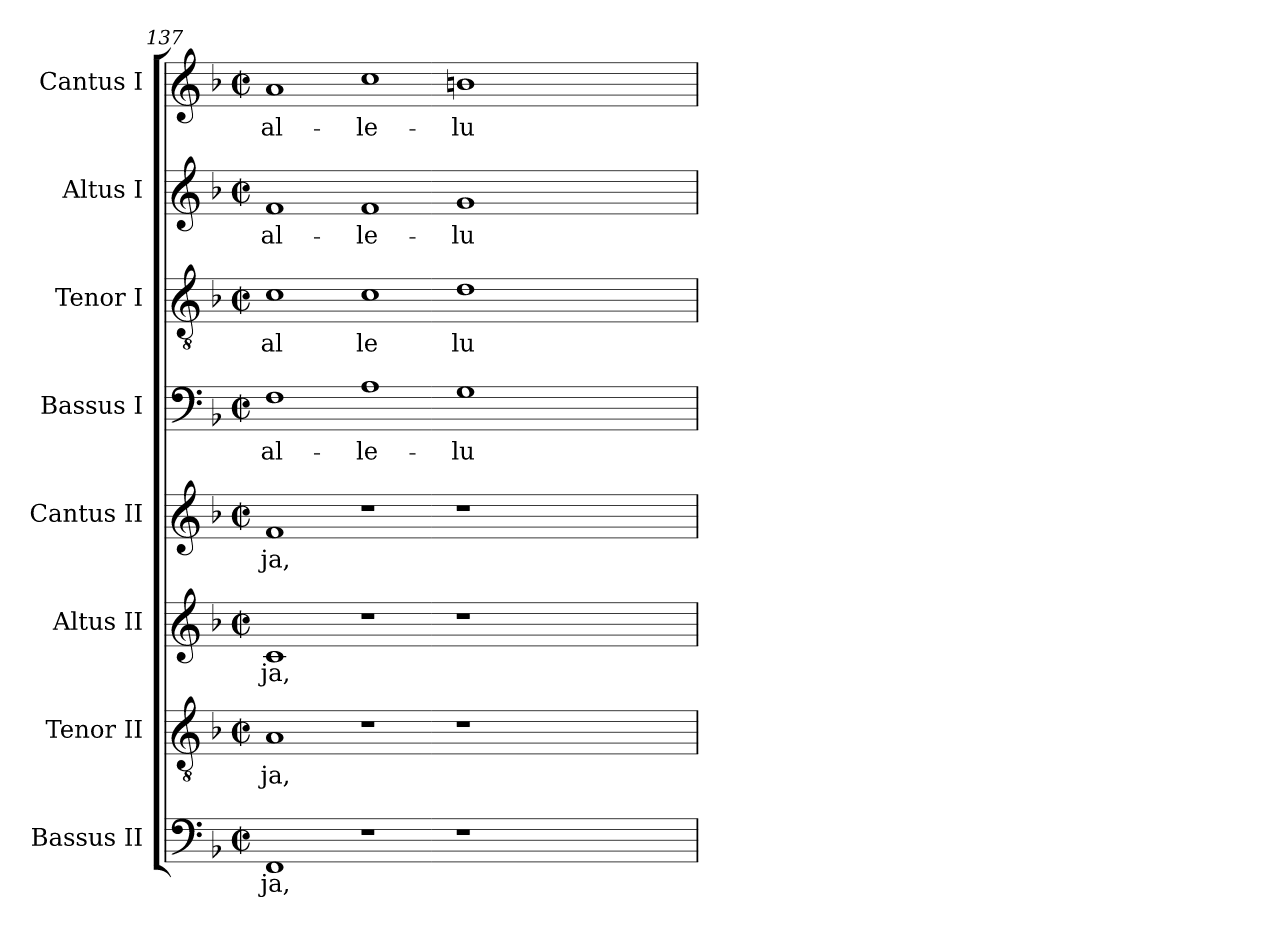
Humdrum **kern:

**kern	**text	**kern	**text	**kern	**text	**kern	**text	**kern	**text	**kern	**text	**kern	**text	**kern	**text
*part8	*part8	*part7	*part7	*part6	*part6	*part5	*part5	*part4	*part4	*part3	*part3	*part2	*part2	*part1	*part1
*staff8	*staff8	*staff7	*staff7	*staff6	*staff6	*staff5	*staff5	*staff4	*staff4	*staff3	*staff3	*staff2	*staff2	*staff1	*staff1
*I"Bassus II	*	*I"Tenor II	*	*I"Altus II	*	*I"Cantus II	*	*I"Bassus I	*	*I"Tenor I	*	*I"Altus I	*	*I"Cantus I	*
*clefF4	*	*clefGv2	*	*clefG2	*	*clefG2	*	*clefF4	*	*clefGv2	*	*clefG2	*	*clefG2	*
*k[b-]	*	*k[b-]	*	*k[b-]	*	*k[b-]	*	*k[b-]	*	*k[b-]	*	*k[b-]	*	*k[b-]	*
*F:	*	*F:	*	*F:	*	*F:	*	*F:	*	*F:	*	*F:	*	*F:	*
*M2/2	*	*M2/2	*	*M2/2	*	*M2/2	*	*M2/2	*	*M2/2	*	*M2/2	*	*M2/2	*
*met(c|)	*	*met(c|)	*	*met(c|)	*	*met(c|)	*	*met(c|)	*	*met(c|)	*	*met(c|)	*	*met(c|)	*
=137	=137	=137	=137	=137	=137	=137	=137	=137	=137	=137	=137	=137	=137	=137	=137
!	!LO:LY:b:cj	!	!LO:LY:b:cj	!	!LO:LY:b:cj	!	!LO:LY:b:cj	!	!LO:LY:b:cj	!	!LO:LY:b:cj	!	!LO:LY:b:cj	!	!LO:LY:b:cj
1FF	ja,	1A	ja,	1c	ja,	1f	ja,	1F	al-	1c	al	1f	al-	1a	al-
!	!	!	!	!	!	!	!	!	!LO:LY:b:cj	!	!LO:LY:b:cj	!	!LO:LY:b:cj	!	!LO:LY:b:cj
1r	.	1r	.	1r	.	1r	.	1A	-le-	1c	le	1f	-le-	1cc	-le-
!LO:N:vis=1	!	!LO:N:vis=1	!	!LO:N:vis=1	!	!LO:N:vis=1	!	!	!LO:LY:b:cj	!	!LO:LY:b:cj	!	!LO:LY:b:cj	!	!LO:LY:b:cj
0.r	.	0.r	.	0.r	.	0.r	.	1G	-lu-	1d	lu	1g	-lu-	1bn	-lu-
.	.	.	.	.	.	.	.	0ryy	.	0ryy	.	0ryy	.	0ryy	.
=	=	=	=	=	=	=	=	=	=	=	=	=	=	=	=
*-	*-	*-	*-	*-	*-	*-	*-	*-	*-	*-	*-	*-	*-	*-	*-
